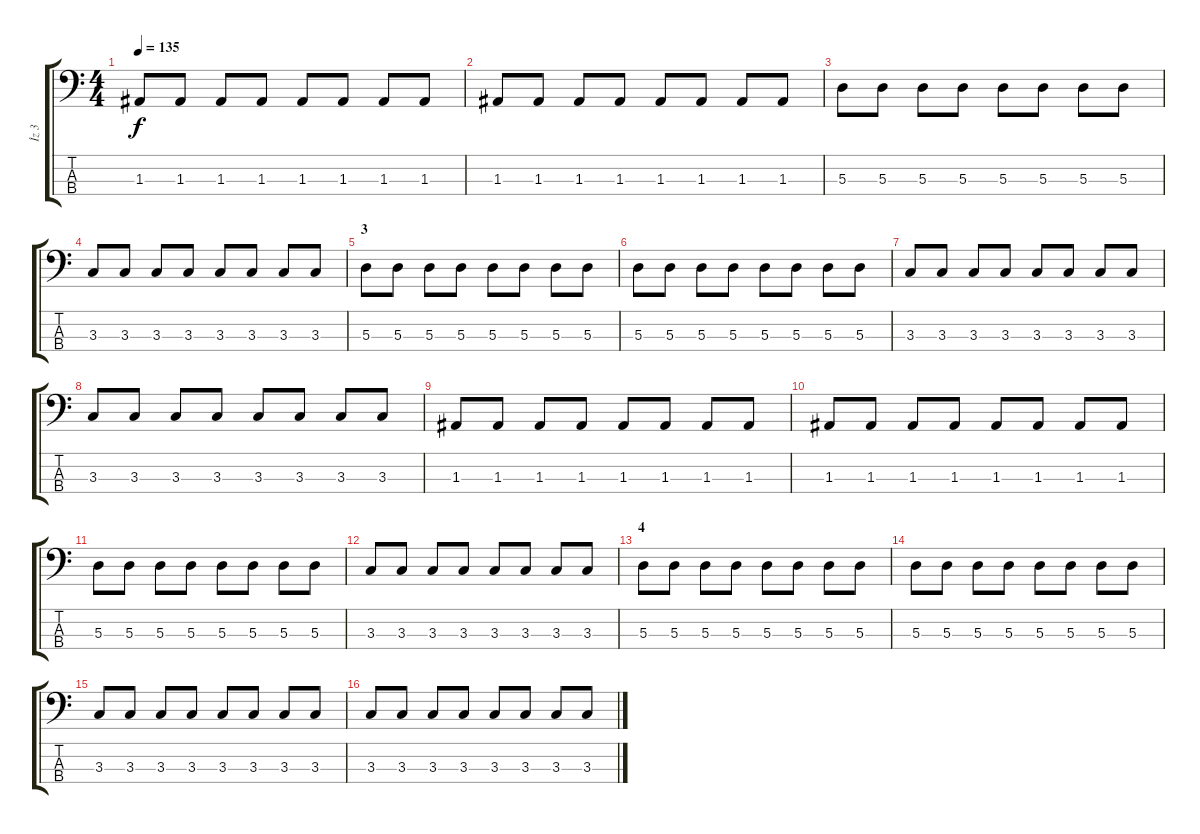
\track ("İz 3" "İz 3") {instrument electricbasspick}
\staff {score tabs}
\tuning (G2 D2 A1 E1) {hide}
\ts (4 4)
\tempo 135
\clef f4
\ks c
1.3.8{dy f} 1.3.8 1.3.8 1.3.8 1.3.8 1.3.8 1.3.8 1.3.8 |
1.3.8 1.3.8 1.3.8 1.3.8 1.3.8 1.3.8 1.3.8 1.3.8 |
5.3.8 5.3.8 5.3.8 5.3.8 5.3.8 5.3.8 5.3.8 5.3.8 |
3.3.8 3.3.8 3.3.8 3.3.8 3.3.8 3.3.8 3.3.8 3.3.8 |
\section ("" "3")
5.3.8 5.3.8 5.3.8 5.3.8 5.3.8 5.3.8 5.3.8 5.3.8 |
5.3.8 5.3.8 5.3.8 5.3.8 5.3.8 5.3.8 5.3.8 5.3.8 |
3.3.8 3.3.8 3.3.8 3.3.8 3.3.8 3.3.8 3.3.8 3.3.8 |
3.3.8 3.3.8 3.3.8 3.3.8 3.3.8 3.3.8 3.3.8 3.3.8 |
1.3.8 1.3.8 1.3.8 1.3.8 1.3.8 1.3.8 1.3.8 1.3.8 |
1.3.8 1.3.8 1.3.8 1.3.8 1.3.8 1.3.8 1.3.8 1.3.8 |
5.3.8 5.3.8 5.3.8 5.3.8 5.3.8 5.3.8 5.3.8 5.3.8 |
3.3.8 3.3.8 3.3.8 3.3.8 3.3.8 3.3.8 3.3.8 3.3.8 |
\section ("" "4")
5.3.8 5.3.8 5.3.8 5.3.8 5.3.8 5.3.8 5.3.8 5.3.8 |
5.3.8 5.3.8 5.3.8 5.3.8 5.3.8 5.3.8 5.3.8 5.3.8 |
3.3.8 3.3.8 3.3.8 3.3.8 3.3.8 3.3.8 3.3.8 3.3.8 |
3.3.8 3.3.8 3.3.8 3.3.8 3.3.8 3.3.8 3.3.8 3.3.8
